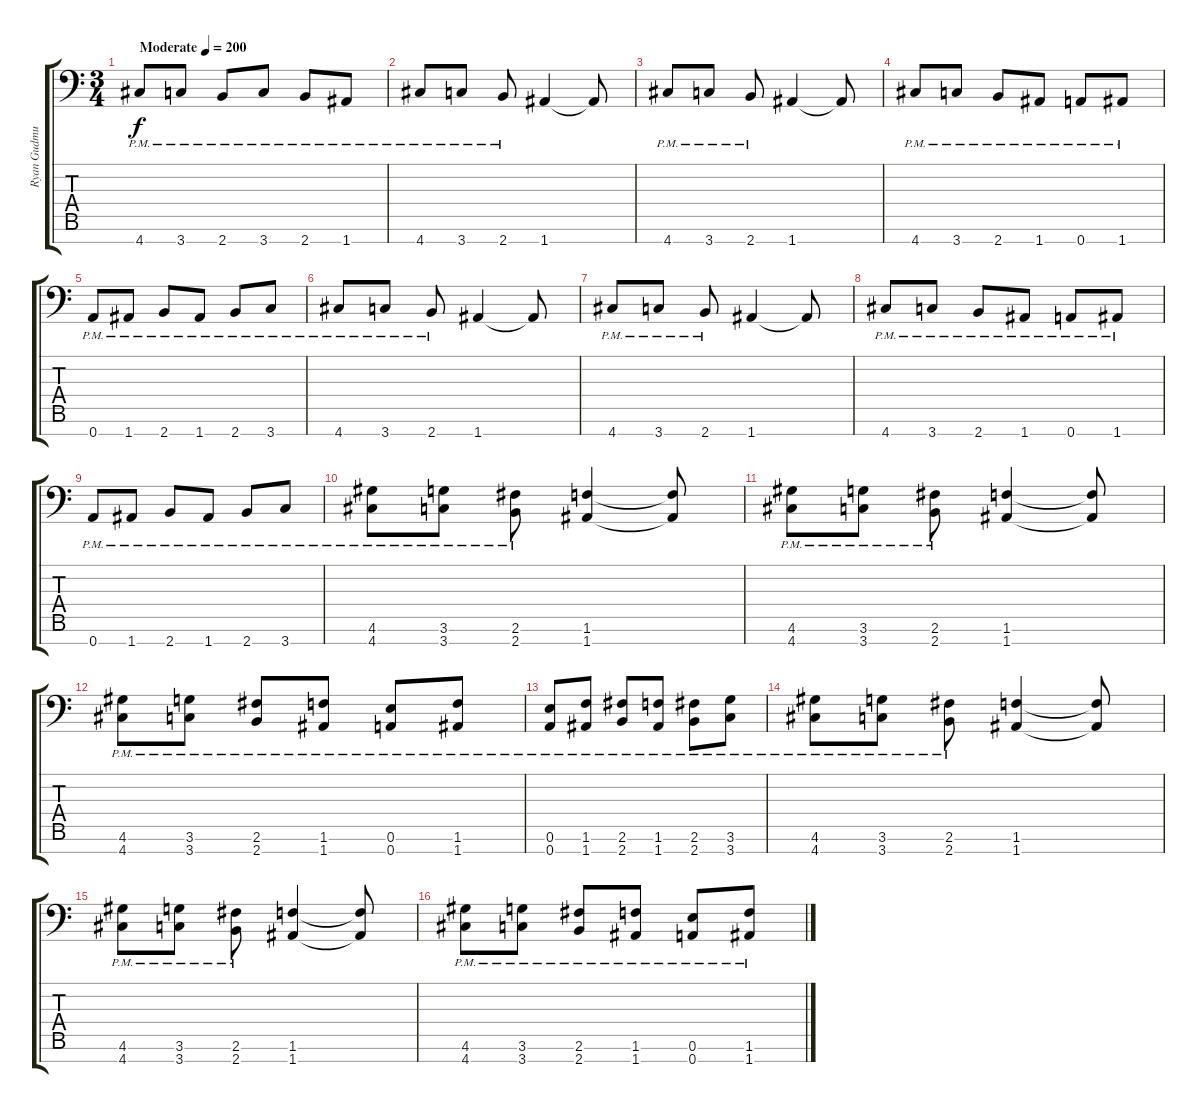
\track ("Ryan Gudmunds" "Ryan Gudmu") {instrument distortionguitar}
\staff {score tabs}
\tuning (E4 B3 G3 D3 A2 E2 A1) {hide}
\ts (3 4)
\tempo (200 "Moderate")
\clef f4
\ks c
4.7{pm}.8{dy f instrument distortionguitar} 3.7{pm}.8 2.7{pm}.8 3.7{pm}.8 2.7{pm}.8 1.7{pm}.8 |
4.7{pm}.8 3.7{pm}.8 2.7{pm}.8 1.7.4 1.7{t}.8 |
4.7{pm}.8 3.7{pm}.8 2.7{pm}.8 1.7.4 1.7{t}.8 |
4.7{pm}.8 3.7{pm}.8 2.7{pm}.8 1.7{pm}.8 0.7{pm}.8 1.7{pm}.8 |
0.7{pm}.8 1.7{pm}.8 2.7{pm}.8 1.7{pm}.8 2.7{pm}.8 3.7{pm}.8 |
4.7{pm}.8 3.7{pm}.8 2.7{pm}.8 1.7.4 1.7{t}.8 |
4.7{pm}.8 3.7{pm}.8 2.7{pm}.8 1.7.4 1.7{t}.8 |
4.7{pm}.8 3.7{pm}.8 2.7{pm}.8 1.7{pm}.8 0.7{pm}.8 1.7{pm}.8 |
0.7{pm}.8 1.7{pm}.8 2.7{pm}.8 1.7{pm}.8 2.7{pm}.8 3.7{pm}.8 |
(4.6{pm} 4.7{pm}).8 (3.6{pm} 3.7{pm}).8 (2.6{pm} 2.7{pm}).8 (1.6 1.7).4 (1.6{t} 1.7{t}).8 |
(4.6{pm} 4.7{pm}).8 (3.6{pm} 3.7{pm}).8 (2.6{pm} 2.7{pm}).8 (1.6 1.7).4 (1.6{t} 1.7{t}).8 |
(4.6{pm} 4.7{pm}).8 (3.6{pm} 3.7{pm}).8 (2.6{pm} 2.7{pm}).8 (1.6{pm} 1.7{pm}).8 (0.6{pm} 0.7{pm}).8 (1.6{pm} 1.7{pm}).8 |
(0.6{pm} 0.7{pm}).8 (1.6{pm} 1.7{pm}).8 (2.6{pm} 2.7{pm}).8 (1.6{pm} 1.7{pm}).8 (2.6{pm} 2.7{pm}).8 (3.6{pm} 3.7{pm}).8 |
(4.6{pm} 4.7{pm}).8 (3.6{pm} 3.7{pm}).8 (2.6{pm} 2.7{pm}).8 (1.6 1.7).4 (1.6{t} 1.7{t}).8 |
(4.6{pm} 4.7{pm}).8 (3.6{pm} 3.7{pm}).8 (2.6{pm} 2.7{pm}).8 (1.6 1.7).4 (1.6{t} 1.7{t}).8 |
(4.6{pm} 4.7{pm}).8 (3.6{pm} 3.7{pm}).8 (2.6{pm} 2.7{pm}).8 (1.6{pm} 1.7{pm}).8 (0.6{pm} 0.7{pm}).8 (1.6{pm} 1.7{pm}).8
